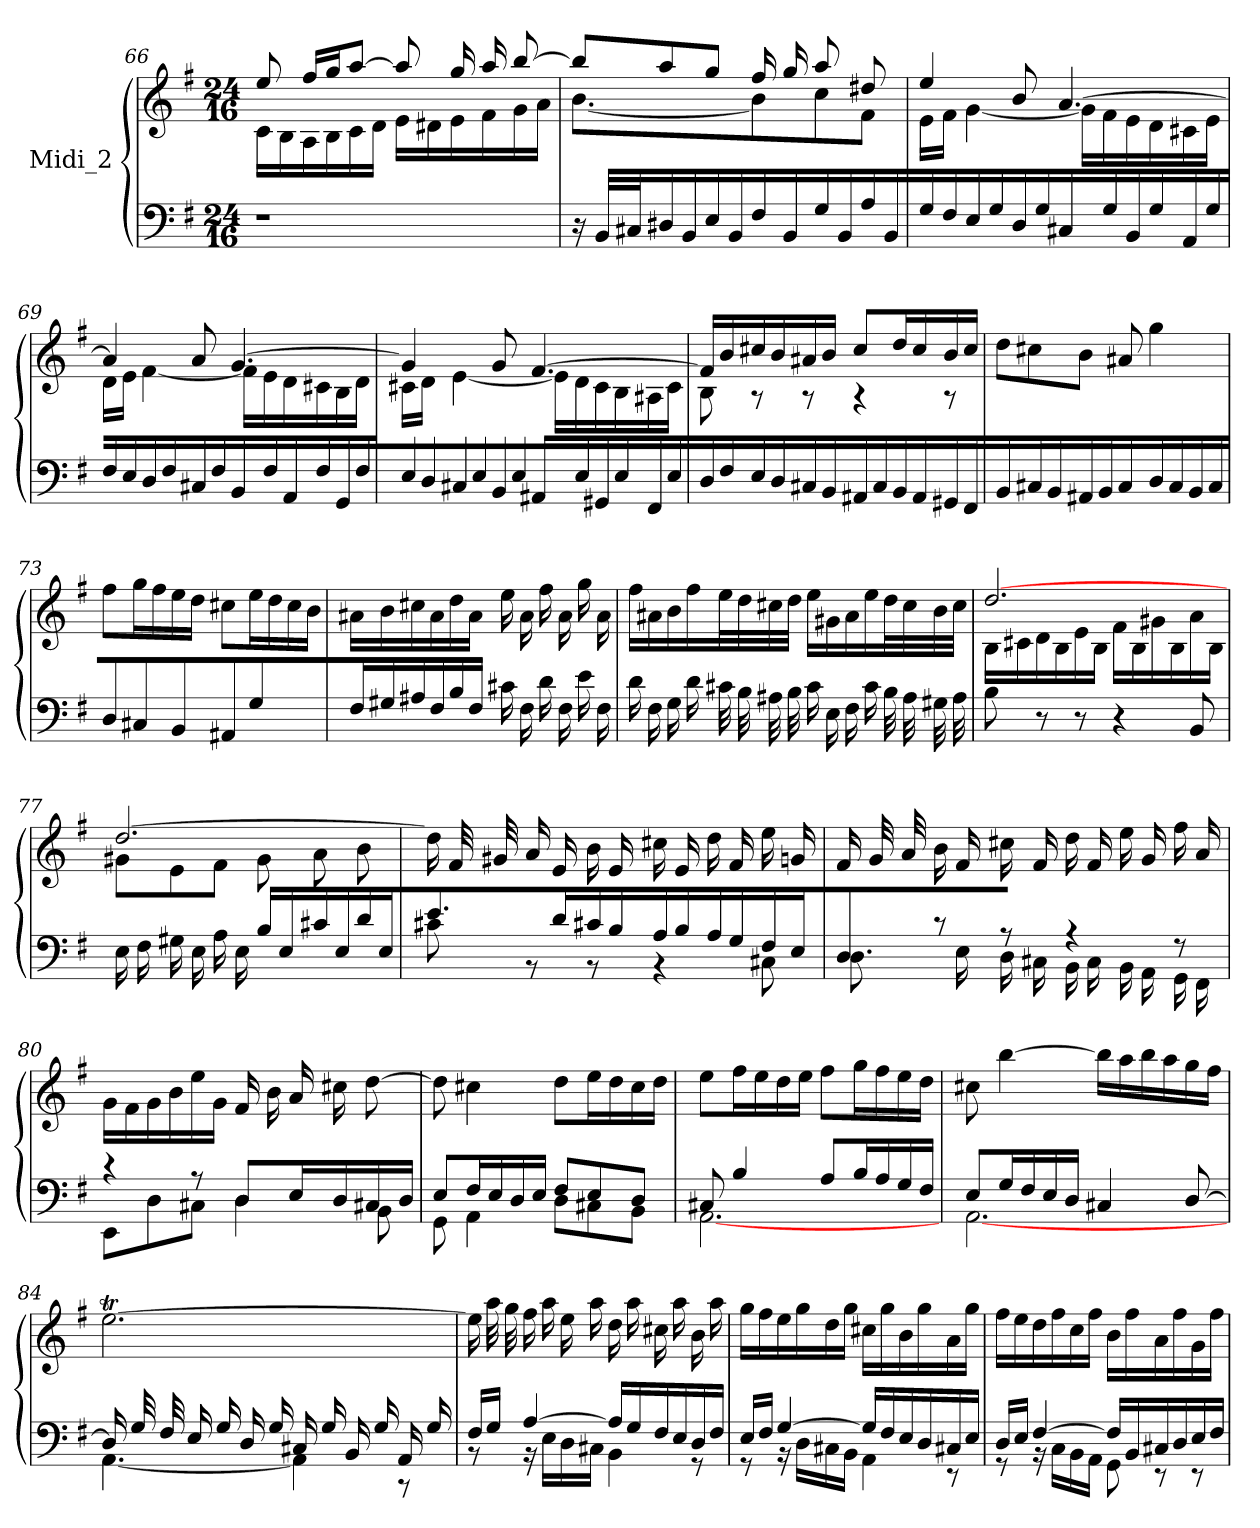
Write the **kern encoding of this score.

**kern	**kern
*part1	*part1
*staff2	*staff1
*I"Midi_2	*
*clefF4	*clefG2
*k[f#]	*k[f#]
*G:	*G:
*M24/16	*M24/16
=66	=66
*^	*
!LO:N:vis=1	!LO:N:vis=1	!
*	*	*^
2.r	2.ryy	8ee/	16c\LL
.	.	.	16B\
.	.	16ff#/L	16A\
.	.	16gg/	16B\
.	.	[8aa/J	16c\
.	.	.	16d\JJ
.	.	8aaL]	16eLL
.	.	.	16d#X\
.	.	16gg/L	16e\
.	.	16aa/	16f#\
.	.	[8bb/J	16g\
.	.	.	16a\JJ
=67	=67	=67	=67
16r	16ryy	8bb/L]	[4.b\
32BBLLL	16ryy	.	.
32C#X/	.	.	.
16D#X/	16ryy	8aa/	.
16BB/	16ryy	.	.
16E/	16ryy	8gg/J	.
16BB/JJ	16ryy	.	.
16F#\LL	16ryy	16ff#/LL	8b\]
16BB\	16ryy	16gg/	.
16G\	16ryy	8aa/	8cc\
16BB\	16ryy	.	.
16A\	16ryy	8dd#X/	8f#\J
16BB\JJ	16ryy	.	.
!!LO:LB:g=z	!!
=68	=68	=68	=68
!	!LO:N:vis=1	!	!
16G\LL	2.ryy	4ee/	16e\LL
16F#\	.	.	16f#\JJ
16E\	.	.	[4g\
16G\	.	.	.
16D\	.	8b/	.
16G\JJ	.	.	.
16C#X\LL	.	[4.a/	16g\LL]
16G\	.	.	16f#\
16BB\	.	.	16e\
16G\	.	.	16d\
16AA\	.	.	16c#X\
16G\JJ	.	.	16e\JJ
=69	=69	=69	=69
!	!LO:N:vis=1	!	!
16F#\LL	2.ryy	4a/]	16dLL
16E\	.	.	16e\JJ
16D\	.	.	[4f#\
16F#\	.	.	.
16C#X\	.	8a/	.
16F#\JJ	.	.	.
16BBLL	.	[4.g/	16f#LL]
16F#/	.	.	16e\
16AA/	.	.	16d\
16F#/	.	.	16c#X\
16GG/	.	.	16B\
16F#/JJ	.	.	16d\JJ
=70	=70	=70	=70
!	!LO:N:vis=1	!	!
16ELL	2.ryy	4g/]	16c#X\LL
16D/	.	.	16d\JJ
16C#X/	.	.	[4e\
16E/	.	.	.
16BB/	.	8g/	.
16E/JJ	.	.	.
16AA#X/LL	.	[4.f#/	16e\LL]
16E/	.	.	16d\
16GG#X/	.	.	16c#\
16E/	.	.	16B\
16FF#/	.	.	16A#X\
16E/	.	.	16c#\JJ
!!LO:LB:g=z	!!
=71	=71	=71	=71
!	!LO:N:vis=1	!	!
16D\LL	2.ryy	16f#/LL]	8B\
16F#\	.	16b/	.
16E\	.	16cc#X/	8r
16D\	.	16b/	.
16C#X\	.	16a#X/	8r
16BB\JJ	.	16b/JJ	.
16AA#X/LL	.	8cc#L	4r
16C#/	.	.	.
16BB/	.	16dd/L	.
16AA#/	.	16cc#/	.
16GG#X/	.	16b/	8r
16FF#/JJ	.	16cc#/JJ	.
=72	=72	=72	=72
!	!LO:N:vis=1	!	!LO:N:vis=1
8BB/	2.ryy	8dd\L	2.ryy
16C#X/L	.	8cc#X\	.
16BB/	.	.	.
16AA#X/	.	8b\J	.
16BB/JJ	.	.	.
8C#L	.	8a#X/L	.
16D/L	.	4gg\	.
16C#/	.	.	.
16BB/	.	.	.
16C#/JJ	.	.	.
=73	=73	=73	=73
!	!LO:N:vis=1	!	!LO:N:vis=1
8DL	2.ryy	8ff#\L	2.ryy
8C#X/	.	16gg\L	.
.	.	16ff#\	.
8BB/J	.	16ee\	.
.	.	16dd\JJ	.
8AA#X/	.	8cc#X\L	.
4G\	.	16ee\L	.
.	.	16dd\	.
.	.	16cc#\	.
.	.	16b\JJ	.
=74	=74	=74	=74
!	!	!	!LO:N:vis=1
16F#\	16ryy	16a#X\LL	2.ryy
16G#X\	16ryy	16b\	.
16A#X\	16ryy	16cc#X\	.
16F#\	16ryy	16a#\	.
16B\	16ryy	16dd\	.
16F#\JJ	16ryy	16a#\JJ	.
16c#X\LL	16ryy	16ee\LL	.
16F#\	16ryy	16a#\	.
16d\	16ryy	16ff#\	.
16F#\	16ryy	16a#\	.
16e\	16ryy	16gg\	.
16F#\	16ryy	16a#\	.
!!LO:LB:g=z	!!
=75	=75	=75	=75
!	!	!LO:N:vis=1	!
*v	*v	*	*
16dLL	2.ryy	16ff#LL
16F#	.	16a#X
16G	.	16b
16d	.	16ff#
32c#XL	.	32eeL
32B	.	32dd
32A#X	.	32cc#X
32BJJJ	.	32ddJJJ
16c#LL	.	16eeLL
16E	.	16g#X
16F#	.	16a#
16c#	.	16ee
32BL	.	32ddL
32A#	.	32cc#
32G#X	.	32b
32A#JJJ	.	32cc#JJJ
=76	=76	=76
8B	[2.dd/	16B\LL
.	.	16c#X\
8r	.	16d\
.	.	16B\
8r	.	16e\
.	.	16B\JJ
4r	.	16f#\LL
.	.	16B\
.	.	16g#X\
.	.	16B\
8BB	.	16a\
.	.	16B\JJ
=77	=77	=77
16EL	[2.dd/	8g#X\L
16F#	.	.
16G#X	.	8e\
16E	.	.
16A	.	8f#\J
16EJJ	.	.
16BLL	.	8g#\L
16E	.	.
16c#X	.	8a\
16E	.	.
16d	.	8b\
16E	.	.
!!LO:LB:g=z	!!
=78	=78	=78
*^	*	*
!	!	!	!LO:N:vis=1
8.eL	8c#X\	16ddLL]	2.ryy
.	.	32f#L	.
.	.	32g#X	.
.	8r	16a	.
16d	.	16e	.
16c#X	8r	16b	.
16BJJ	.	16eJJ	.
16A/LL	4r	16cc#XLL	.
16B/	.	16e	.
16A/	.	16dd	.
16G/	.	16f#	.
16F#/	8C#X\	16ee	.
16E/JJ	.	16gnJJ	.
=79	=79	=79	=79
!	!	!	!LO:N:vis=1
8D/	8.D\L	16f#LL	2.ryy
.	.	32gL	.
.	.	32a	.
8r	.	16b	.
.	16E\	16f#	.
8r	16D\	16cc#X	.
.	16C#X\JJ	16f#JJ	.
4r	16BBLL	16ddLL	.
.	16C#	16f#	.
.	16BB	16ee	.
.	16AA	16g	.
8r	16GG	16ff#	.
.	16FF#JJ	16aJJ	.
=80	=80	=80	=80
!	!	!	!LO:N:vis=1
4r	8EE\L	16gLL	2.ryy
.	.	16f#	.
.	8D\	16g	.
.	.	16b	.
8r	8C#X\J	16ee	.
.	.	16gJJ	.
8DL	4D\	16f#LL	.
.	.	16b	.
16EL	.	16a	.
16D	.	16cc#X	.
16C#X	8BB\	[8ddJ	.
16DJJ	.	.	.
!!LO:LB:g=z	!!
=81	=81	=81	=81
8EL	8GG\	8dd]	8ryy
16F#L	4AA\	4ryy	4cc#X\
16E	.	.	.
16D	.	.	.
16EJJ	.	.	.
8F#L	8DL	4.ryy	8dd\L
8E	8C#X	.	16ee\L
.	.	.	16dd\
8DJ	8BBJ	.	16cc#\
.	.	.	16dd\JJ
=82	=82	=82	=82
!	!	!LO:N:vis=1	!
8C#X/	[2.AA\	2.ryy	8eeL
4B/	.	.	16ff#L
.	.	.	16ee
.	.	.	16dd
.	.	.	16eeJJ
8A/L	.	.	8ff#\L
16B/L	.	.	16gg\L
16A/	.	.	16ff#\
16G/	.	.	16ee\
16F#/JJ	.	.	16dd\JJ
=83	=83	=83	=83
!	!	!	!LO:N:vis=1
8E/L	[2.AA\	8cc#X\	2.ryy
16G/L	.	[4bb\	.
16F#/	.	.	.
16E/	.	.	.
16D/JJ	.	.	.
4C#X/	.	16bb\LL]	.
.	.	16aa\	.
.	.	16bb\	.
.	.	16aa\	.
[8D/	.	16gg\	.
.	.	16ff#\JJ	.
=84	=84	=84	=84
!	!	!	!LO:N:vis=1
16DLL]	[4.AA\	[2.eeT\	2.ryy
32GL	.	.	.
32F#	.	.	.
16E	.	.	.
16G	.	.	.
16D	.	.	.
16GJJ	.	.	.
16C#X/LL	4AA\]	.	.
16G/	.	.	.
16BB/	.	.	.
16G/	.	.	.
16AA/	8r	.	.
16G/	.	.	.
!!LO:LB:g=z	!!
=85	=85	=85	=85
!	!	!	!LO:N:vis=1
16F#LL	8r	16eeLL]	2.ryy
16GJJ	.	32aaL	.
.	.	32gg	.
[4A/	16r	16ff#	.
.	16ELL	16aa	.
.	16D	16ee	.
.	16C#XJJ	16aaJJ	.
16ALL]	4BB\	16ddLL	.
16G	.	16aa	.
16F#	.	16cc#X	.
16E	.	16aa	.
16D	8r	16b	.
16F#JJ	.	16aaJJ	.
=86	=86	=86	=86
!	!	!	!LO:N:vis=1
16E/LL	8r	16ggLL	2.ryy
16F#/JJ	.	16ff#	.
[4G/	16r	16ee	.
.	16D\LL	16gg	.
.	16C#X\	16dd	.
.	16BB\JJ	16ggJJ	.
16G/LL]	4AA\	16cc#XLL	.
16F#/	.	16gg	.
16E/	.	16b	.
16D/	.	16gg	.
16C#X/	8r	16a	.
16E/JJ	.	16ggJJ	.
=87	=87	=87	=87
!	!	!	!LO:N:vis=1
16DLL	8r	16ff#LL	2.ryy
16EJJ	.	16ee	.
[4F#/	16r	16dd	.
.	16C\LL	16ff#	.
.	16BB\	16cc	.
.	16AA\JJ	16ff#JJ	.
16F#LL]	8GG\	16bLL	.
16BB	.	16ff#	.
16C#X	8r	16a	.
16D	.	16ff#	.
16E	8r	16g	.
16F#JJ	.	16ff#JJ	.
*v	*v	*	*
*	*v	*v
=	=
*-	*-
